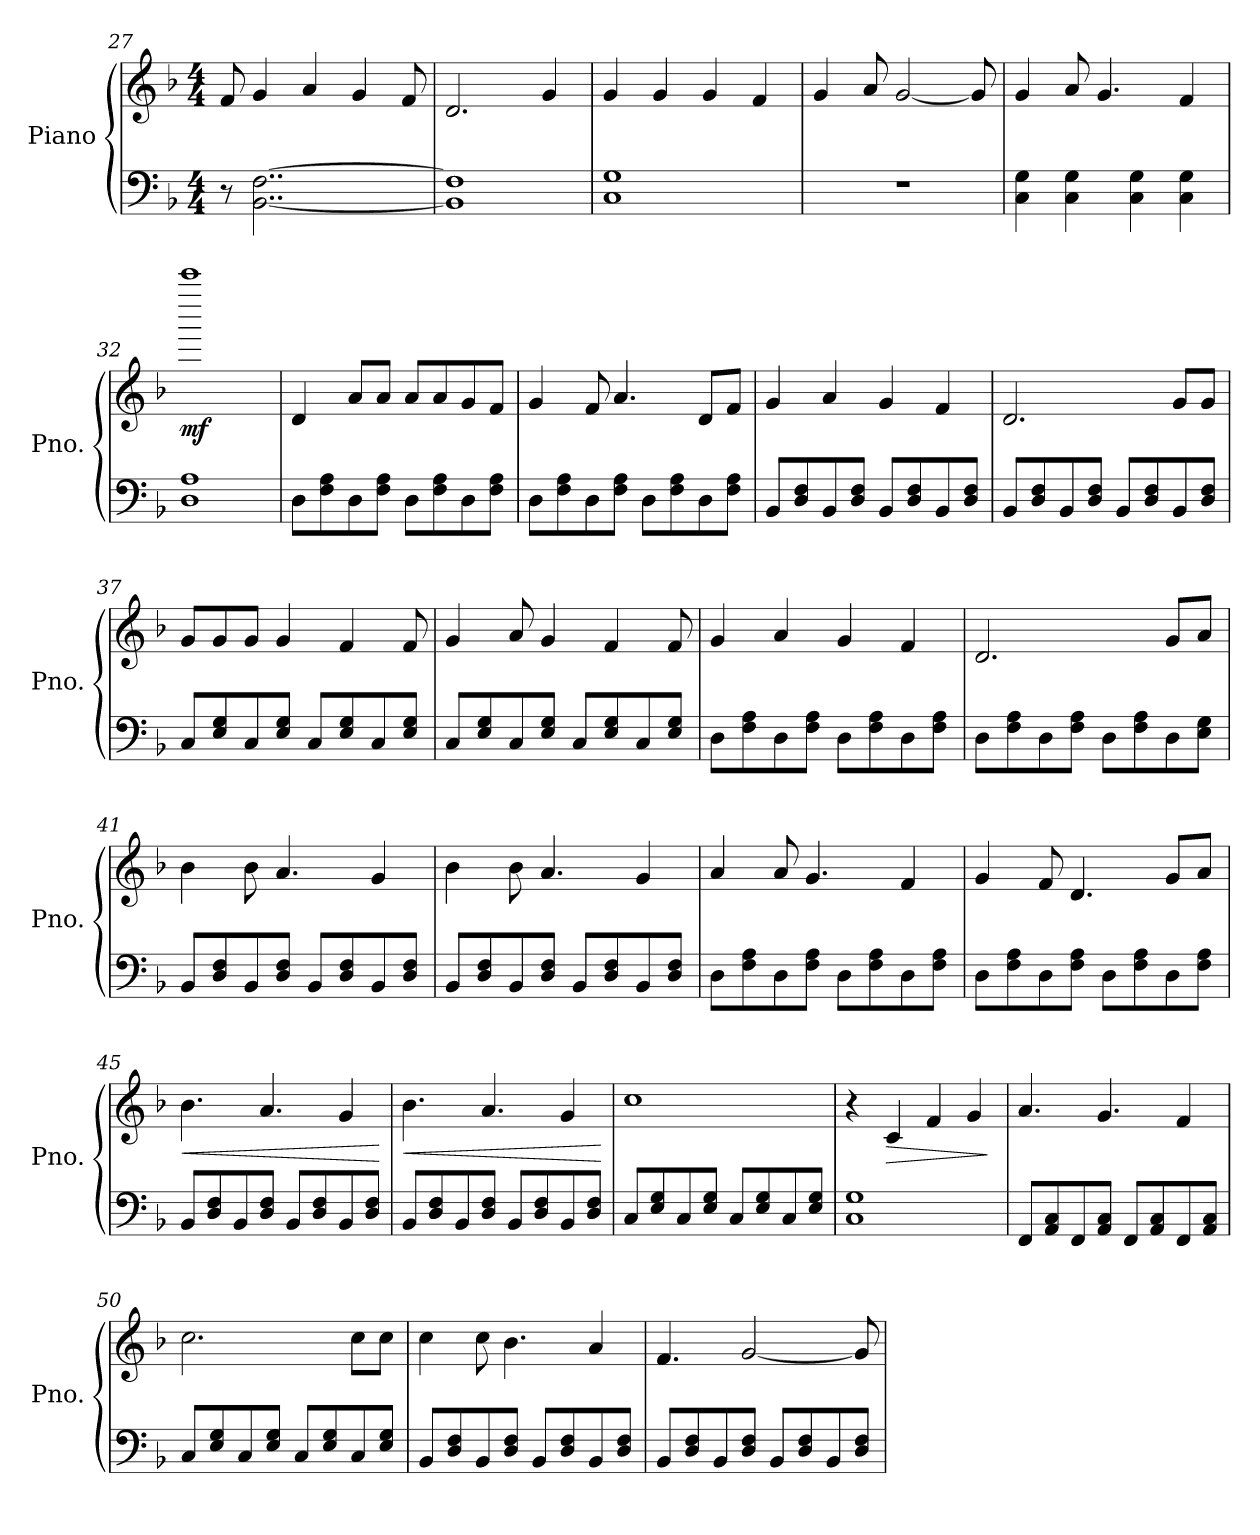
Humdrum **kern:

**kern	**kern	**dynam
*part1	*part1	*part1
*staff2	*staff1	*staff1/2
*I"Piano	*	*
*I'Pno.	*	*
!!LO:LB:g=z
*clefF4	*clefG2	*
*k[b-]	*k[b-]	*
*F:	*F:	*
*M4/4	*M4/4	*
=27	=27	=27
8r	8f/	.
[2..BB-\ [2..F\	4g/	.
.	4a/	.
.	4g/	.
.	8f/	.
=28	=28	=28
1BB-] 1F]	2.d/	.
.	4g/	.
=29	=29	=29
1C 1G	4g/	.
.	4g/	.
.	4g/	.
.	4f/	.
=30	=30	=30
1r	4g/	.
.	8a/	.
.	[2g/	.
.	8g/]	.
=31	=31	=31
4C\ 4G\	4g/	.
4C\ 4G\	8a/	.
.	4.g/	.
4C\ 4G\	.	.
4C\ 4G\	4f/	.
!!LO:LB:g=z
=32	=32	=32
!	!	!LO:DY:b
1D 1A	1ccccc	mf
=33	=33	=33
8D\L	4d/	.
8F\ 8A\	.	.
8D\	8a/L	.
8F\ 8A\J	8a/J	.
8D\L	8a/L	.
8F\ 8A\	8a/	.
8D\	8g/	.
8F\ 8A\J	8f/J	.
=34	=34	=34
8D\L	4g/	.
8F\ 8A\	.	.
8D\	8f/	.
8F\ 8A\J	4.a/	.
8D\L	.	.
8F\ 8A\	.	.
8D\	8d/L	.
8F\ 8A\J	8f/J	.
=35	=35	=35
8BB-/L	4g/	.
8D/ 8F/	.	.
8BB-/	4a/	.
8D/ 8F/J	.	.
8BB-/L	4g/	.
8D/ 8F/	.	.
8BB-/	4f/	.
8D/ 8F/J	.	.
=36	=36	=36
8BB-/L	2.d/	.
8D/ 8F/	.	.
8BB-/	.	.
8D/ 8F/J	.	.
8BB-/L	.	.
8D/ 8F/	.	.
8BB-/	8g/L	.
8D/ 8F/J	8g/J	.
!!LO:LB:g=z
=37	=37	=37
8C/L	8g/L	.
8E/ 8G/	8g/	.
8C/	8g/J	.
8E/ 8G/J	4g/	.
8C/L	.	.
8E/ 8G/	4f/	.
8C/	.	.
8E/ 8G/J	8f/	.
=38	=38	=38
8C/L	4g/	.
8E/ 8G/	.	.
8C/	8a/	.
8E/ 8G/J	4g/	.
8C/L	.	.
8E/ 8G/	4f/	.
8C/	.	.
8E/ 8G/J	8f/	.
=39	=39	=39
8D\L	4g/	.
8F\ 8A\	.	.
8D\	4a/	.
8F\ 8A\J	.	.
8D\L	4g/	.
8F\ 8A\	.	.
8D\	4f/	.
8F\ 8A\J	.	.
=40	=40	=40
8D\L	2.d/	.
8F\ 8A\	.	.
8D\	.	.
8F\ 8A\J	.	.
8D\L	.	.
8F\ 8A\	.	.
8D\	8g/L	.
8E\ 8G\J	8a/J	.
!!LO:PB:g=z
=41	=41	=41
8BB-/L	4b-\	.
8D/ 8F/	.	.
8BB-/	8b-\	.
8D/ 8F/J	4.a/	.
8BB-/L	.	.
8D/ 8F/	.	.
8BB-/	4g/	.
8D/ 8F/J	.	.
=42	=42	=42
8BB-/L	4b-\	.
8D/ 8F/	.	.
8BB-/	8b-\	.
8D/ 8F/J	4.a/	.
8BB-/L	.	.
8D/ 8F/	.	.
8BB-/	4g/	.
8D/ 8F/J	.	.
=43	=43	=43
8D\L	4a/	.
8F\ 8A\	.	.
8D\	8a/	.
8F\ 8A\J	4.g/	.
8D\L	.	.
8F\ 8A\	.	.
8D\	4f/	.
8F\ 8A\J	.	.
=44	=44	=44
8D\L	4g/	.
8F\ 8A\	.	.
8D\	8f/	.
8F\ 8A\J	4.d/	.
8D\L	.	.
8F\ 8A\	.	.
8D\	8g/L	.
8F\ 8A\J	8a/J	.
!!LO:LB:g=z
=45	=45	=45
!	!	!LO:HP:b
8BB-/L	4.b-\	<
8D/ 8F/	.	.
8BB-/	.	.
8D/ 8F/J	4.a/	.
8BB-/L	.	.
8D/ 8F/	.	.
8BB-/	4g/	.
8D/ 8F/J	.	.
.	.	[
=46	=46	=46
!	!	!LO:HP:b
8BB-/L	4.b-\	<
8D/ 8F/	.	.
8BB-/	.	.
8D/ 8F/J	4.a/	.
8BB-/L	.	.
8D/ 8F/	.	.
8BB-/	4g/	.
8D/ 8F/J	.	.
.	.	[
=47	=47	=47
8C/L	1cc	.
8E/ 8G/	.	.
8C/	.	.
8E/ 8G/J	.	.
8C/L	.	.
8E/ 8G/	.	.
8C/	.	.
8E/ 8G/J	.	.
=48	=48	=48
1C 1G	4r	.
!	!	!LO:HP:b
.	4c/	>
.	4f/	.
.	4g/	.
.	.	]
=49	=49	=49
8FF/L	4.a/	.
8AA/ 8C/	.	.
8FF/	.	.
8AA/ 8C/J	4.g/	.
8FF/L	.	.
8AA/ 8C/	.	.
8FF/	4f/	.
8AA/ 8C/J	.	.
!!LO:LB:g=z
=50	=50	=50
8C/L	2.cc\	.
8E/ 8G/	.	.
8C/	.	.
8E/ 8G/J	.	.
8C/L	.	.
8E/ 8G/	.	.
8C/	8cc\L	.
8E/ 8G/J	8cc\J	.
=51	=51	=51
8BB-/L	4cc\	.
8D/ 8F/	.	.
8BB-/	8cc\	.
8D/ 8F/J	4.b-\	.
8BB-/L	.	.
8D/ 8F/	.	.
8BB-/	4a/	.
8D/ 8F/J	.	.
=52	=52	=52
8BB-/L	4.f/	.
8D/ 8F/	.	.
8BB-/	.	.
8D/ 8F/J	[2g/	.
8BB-/L	.	.
8D/ 8F/	.	.
8BB-/	.	.
8D/ 8F/J	8g/]	.
=	=	=
*-	*-	*-
